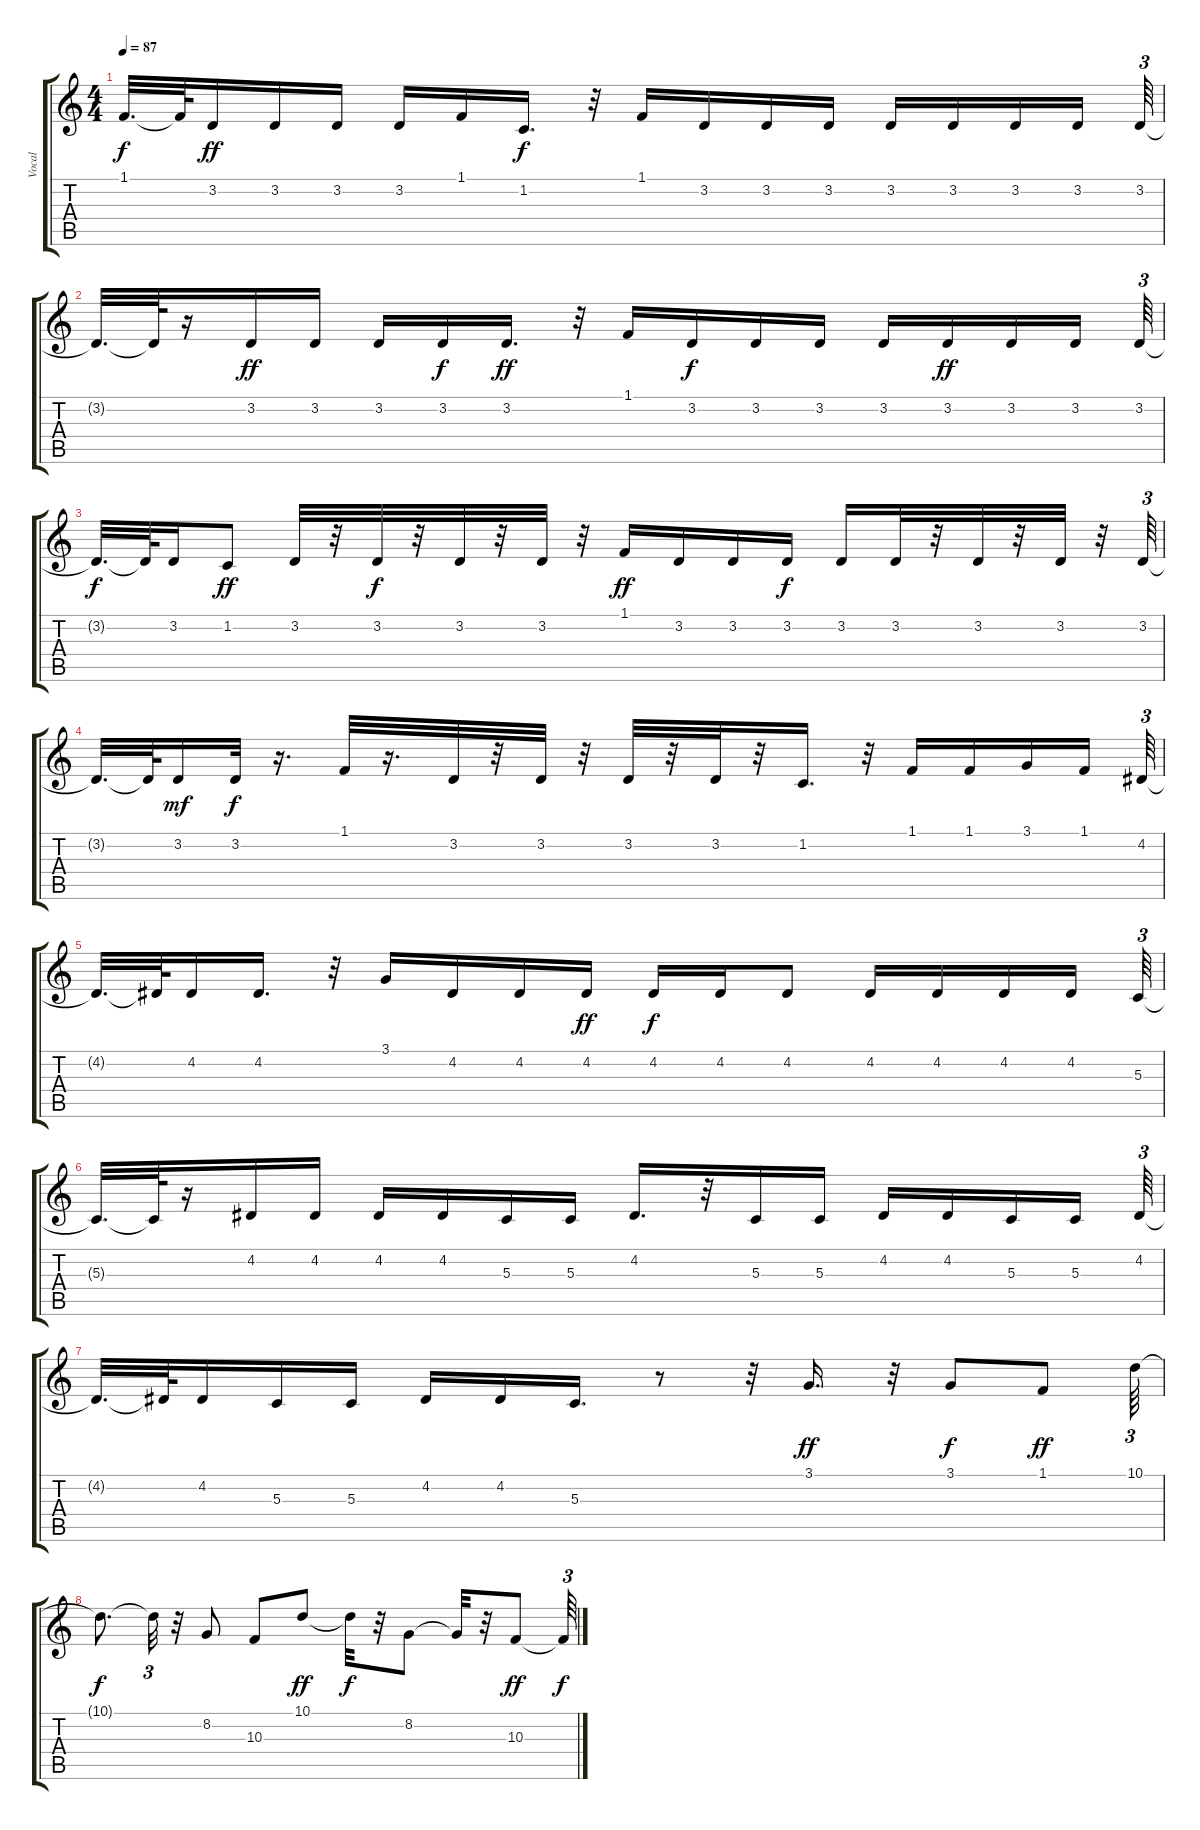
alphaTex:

\track ("Vocal     " "Vocal     ") {instrument sopranosax}
\staff {score tabs}
\tuning (E4 B3 G3 D3 A2 E2) {hide}
\ts (4 4)
\tempo 87
\clef g2
\ks c
1.1{t}.32{d dy f} 1.1{t}.64 3.2.16{dy ff} 3.2.16 3.2.16 3.2.16 1.1.16 1.2.16{d dy f} r.32 1.1.16 3.2.16 3.2.16 3.2.16 3.2.16 3.2.16 3.2.16 3.2.16 3.2.64{tu (3 2)} |
3.2{t}.32{d} 3.2{t}.64 r.16 3.2.16{dy ff} 3.2.16 3.2.16 3.2.16{dy f} 3.2.16{d dy ff} r.32 1.1.16 3.2.16{dy f} 3.2.16 3.2.16 3.2.16 3.2.16{dy ff} 3.2.16 3.2.16 3.2.64{tu (3 2)} |
3.2{t}.32{d dy f} 3.2{t}.64 3.2.16 1.2.8{dy ff} 3.2.32 r.32 3.2.32{dy f} r.32 3.2.32 r.32 3.2.32 r.32 1.1.16{dy ff} 3.2.16 3.2.16 3.2.16{dy f} 3.2.16 3.2.32 r.32 3.2.32 r.32 3.2.32 r.32 3.2.64{tu (3 2)} |
3.2{t}.32{d} 3.2{t}.64 3.2.16{dy mf} 3.2.32{dy f} r.16{d} 1.1.32 r.16{d} 3.2.32 r.32 3.2.32 r.32 3.2.32 r.32 3.2.32 r.32 1.2.16{d} r.32 1.1.16 1.1.16 3.1.16 1.1.16 4.2.64{tu (3 2)} |
4.2{t}.32{d} 4.2{t}.64 4.2.16 4.2.16{d} r.32 3.1.16 4.2.16 4.2.16 4.2.16{dy ff} 4.2.16{dy f} 4.2.16 4.2.8 4.2.16 4.2.16 4.2.16 4.2.16 5.3.64{tu (3 2)} |
5.3{t}.32{d} 5.3{t}.64 r.16 4.2.16 4.2.16 4.2.16 4.2.16 5.3.16 5.3.16 4.2.16{d} r.32 5.3.16 5.3.16 4.2.16 4.2.16 5.3.16 5.3.16 4.2.64{tu (3 2)} |
4.2{t}.32{d} 4.2{t}.64 4.2.16 5.3.16 5.3.16 4.2.16 4.2.16 5.3.16{d} r.8 r.32 3.1.16{d dy ff} r.32 3.1.8{dy f} 1.1.8{dy ff} 10.1.64{tu (3 2)} |
10.1{t}.8{d dy f} 10.1{t}.32{tu (3 2)} r.32 8.2.8 10.3.8 10.1.8{dy ff} 10.1{t}.32{dy f} r.32 8.2.8 8.2{t}.32 r.32 10.3.8{dy ff} 10.3{t}.64{tu (3 2) dy f}
